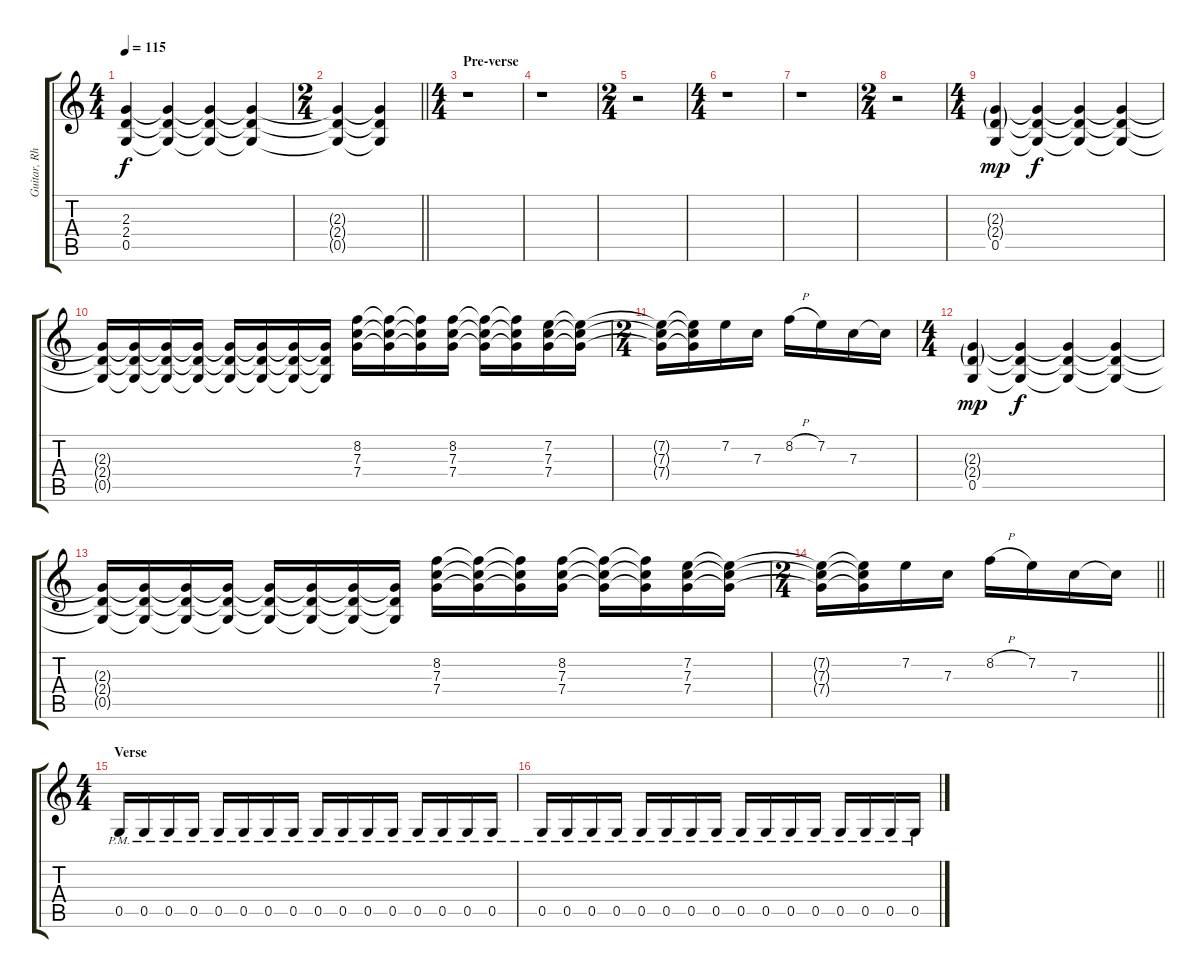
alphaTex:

\track ("Guitar, Rhythm" "Guitar, Rh") {instrument overdrivenguitar}
\staff {score tabs}
\tuning (D4 A3 F3 C3 G2 D2) {hide}
\ts (4 4)
\tempo 115
\clef g2
\ks c
(2.3{t} 2.4{t} 0.5{t}).4{dy f} (2.3{t} 2.4{t} 0.5{t}).4 (2.3{t} 2.4{t} 0.5{t}).4 (2.3{t} 2.4{t} 0.5{t}).4 |
\ts (2 4)
\barLineRight lightlight
(2.3{t} 2.4{t} 0.5{t}).4 (2.3{t} 2.4{t} 0.5{t}).4 |
\ts (4 4)
\section ("" "Pre-verse")
r.1 |
r.1 |
\ts (2 4)
r.2 |
\ts (4 4)
r.1 |
r.1 |
\ts (2 4)
r.2 |
\ts (4 4)
(2.3{g} 2.4{g} 0.5).4{dy mp} (2.3{t} 2.4{t} 0.5{t}).4{dy f} (2.3{t} 2.4{t} 0.5{t}).4 (2.3{t} 2.4{t} 0.5{t}).4 |
(2.3{t} 2.4{t} 0.5{t}).16 (2.3{t} 2.4{t} 0.5{t}).16 (2.3{t} 2.4{t} 0.5{t}).16 (2.3{t} 2.4{t} 0.5{t}).16 (2.3{t} 2.4{t} 0.5{t}).16 (2.3{t} 2.4{t} 0.5{t}).16 (2.3{t} 2.4{t} 0.5{t}).16 (2.3{t} 2.4{t} 0.5{t}).16 (8.2 7.3 7.4).16 (8.2{t} 7.3{t} 7.4{t}).16 (8.2{t} 7.3{t} 7.4{t}).16 (8.2 7.3 7.4).16 (8.2{t} 7.3{t} 7.4{t}).16 (8.2{t} 7.3{t} 7.4{t}).16 (7.2 7.3 7.4).16 (7.2{t} 7.3{t} 7.4{t}).16 |
\ts (2 4)
(7.2{t} 7.3{t} 7.4{t}).16 (7.2{t} 7.3{t} 7.4{t}).16 7.2.16 7.3.16 8.2{h}.16 7.2.16 7.3.16 7.3{t}.16 |
\ts (4 4)
(2.3{g} 2.4{g} 0.5).4{dy mp} (2.3{t} 2.4{t} 0.5{t}).4{dy f} (2.3{t} 2.4{t} 0.5{t}).4 (2.3{t} 2.4{t} 0.5{t}).4 |
(2.3{t} 2.4{t} 0.5{t}).16 (2.3{t} 2.4{t} 0.5{t}).16 (2.3{t} 2.4{t} 0.5{t}).16 (2.3{t} 2.4{t} 0.5{t}).16 (2.3{t} 2.4{t} 0.5{t}).16 (2.3{t} 2.4{t} 0.5{t}).16 (2.3{t} 2.4{t} 0.5{t}).16 (2.3{t} 2.4{t} 0.5{t}).16 (8.2 7.3 7.4).16 (8.2{t} 7.3{t} 7.4{t}).16 (8.2{t} 7.3{t} 7.4{t}).16 (8.2 7.3 7.4).16 (8.2{t} 7.3{t} 7.4{t}).16 (8.2{t} 7.3{t} 7.4{t}).16 (7.2 7.3 7.4).16 (7.2{t} 7.3{t} 7.4{t}).16 |
\ts (2 4)
\barLineRight lightlight
(7.2{t} 7.3{t} 7.4{t}).16 (7.2{t} 7.3{t} 7.4{t}).16 7.2.16 7.3.16 8.2{h}.16 7.2.16 7.3.16 7.3{t}.16 |
\ts (4 4)
\section ("" "Verse")
0.5{pm}.16 0.5{pm}.16 0.5{pm}.16 0.5{pm}.16 0.5{pm}.16 0.5{pm}.16 0.5{pm}.16 0.5{pm}.16 0.5{pm}.16 0.5{pm}.16 0.5{pm}.16 0.5{pm}.16 0.5{pm}.16 0.5{pm}.16 0.5{pm}.16 0.5{pm}.16 |
0.5{pm}.16 0.5{pm}.16 0.5{pm}.16 0.5{pm}.16 0.5{pm}.16 0.5{pm}.16 0.5{pm}.16 0.5{pm}.16 0.5{pm}.16 0.5{pm}.16 0.5{pm}.16 0.5{pm}.16 0.5{pm}.16 0.5{pm}.16 0.5{pm}.16 0.5{pm}.16
